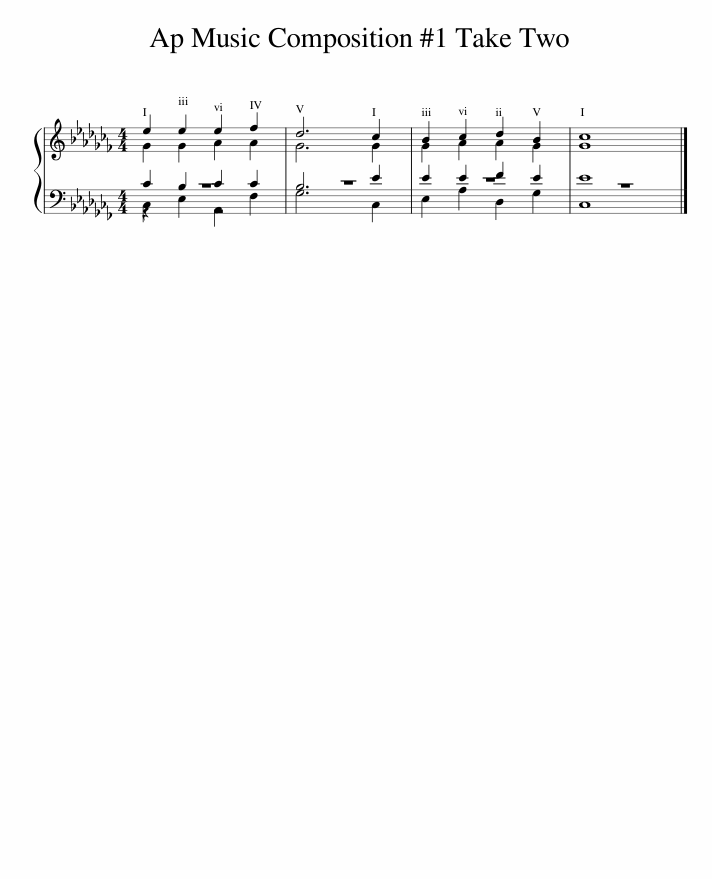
X:1
%%score { ( 1 2 ) | ( 3 4 ) }
L:1/8
M:4/4
I:linebreak $
K:Cb
V:1 treble
V:2 treble
V:3 bass
V:4 bass
V:1
 e2 e2 e2 f2 | d6 c2 | B2 c2 d2 B2 | c8 |] %4
V:2
 G2 G2 A2 A2 | G6 G2 | G2 A2 A2 G2 | G8 |] %4
V:3
 C2 B,2 C2 C2 | B,6 E2 | E2 E2 F2 E2 | E8 |] %4
V:4
 C,2 E,2 A,,2 F,2 | G,6 C,2 | E,2 A,2 D,2 G,2 | C,8 |] %4
